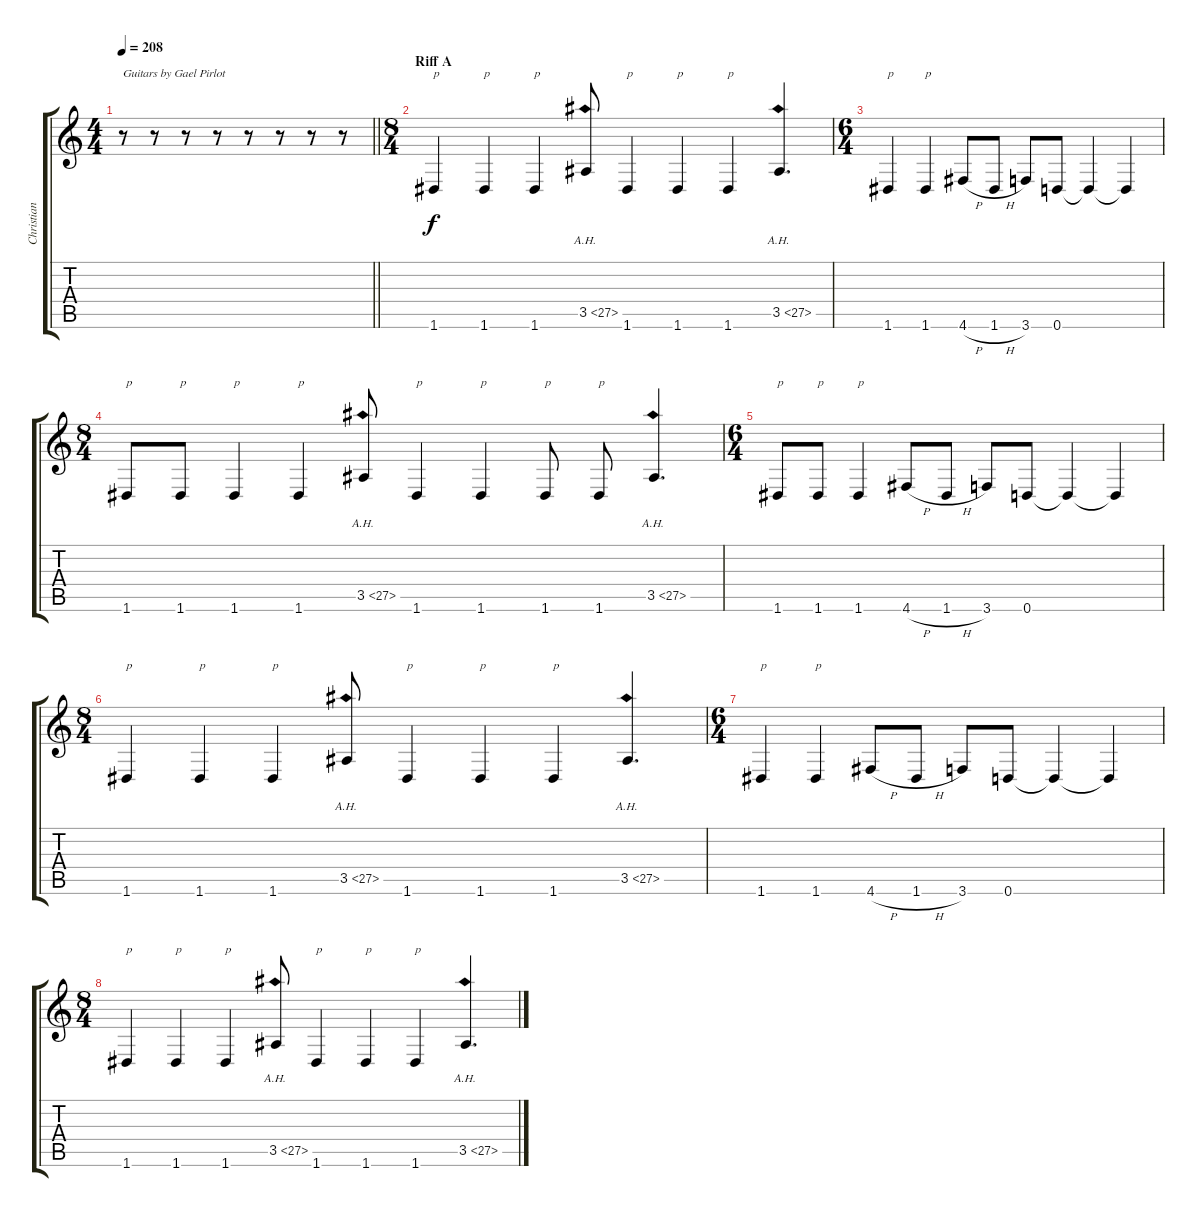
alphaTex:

\track ("Christian Muenzner" "Christian ") {instrument distortionguitar}
\staff {score tabs}
\tuning (D4 A3 F3 C3 G2 D2) {hide}
\ts (4 4)
\tempo 208
\clef g2
\barLineRight lightlight
\ks c
r.8{txt "Guitars by Gael Pirlot" dy f instrument distortionguitar} r.8 r.8 r.8 r.8 r.8 r.8 r.8 |
\ts (8 4)
\section ("" "Riff A")
1.6.4{txt "p"} 1.6.4{txt "p"} 1.6.4{txt "p"} 3.5{ah 24}.8 1.6.4{txt "p"} 1.6.4{txt "p"} 1.6.4{txt "p"} 3.5{ah 24}.4{d} |
\ts (6 4)
1.6.4{txt "p"} 1.6.4{txt "p"} 4.6{h}.8 1.6{h}.8 3.6.8 0.6.8 0.6{t}.4 0.6{t}.4 |
\ts (8 4)
1.6.8{txt "p"} 1.6.8{txt "p"} 1.6.4{txt "p"} 1.6.4{txt "p"} 3.5{ah 24}.8 1.6.4{txt "p"} 1.6.4{txt "p"} 1.6.8{txt "p"} 1.6.8{txt "p"} 3.5{ah 24}.4{d} |
\ts (6 4)
1.6.8{txt "p"} 1.6.8{txt "p"} 1.6.4{txt "p"} 4.6{h}.8 1.6{h}.8 3.6.8 0.6.8 0.6{t}.4 0.6{t}.4 |
\ts (8 4)
1.6.4{txt "p"} 1.6.4{txt "p"} 1.6.4{txt "p"} 3.5{ah 24}.8 1.6.4{txt "p"} 1.6.4{txt "p"} 1.6.4{txt "p"} 3.5{ah 24}.4{d} |
\ts (6 4)
1.6.4{txt "p"} 1.6.4{txt "p"} 4.6{h}.8 1.6{h}.8 3.6.8 0.6.8 0.6{t}.4 0.6{t}.4 |
\ts (8 4)
1.6.4{txt "p"} 1.6.4{txt "p"} 1.6.4{txt "p"} 3.5{ah 24}.8 1.6.4{txt "p"} 1.6.4{txt "p"} 1.6.4{txt "p"} 3.5{ah 24}.4{d}
